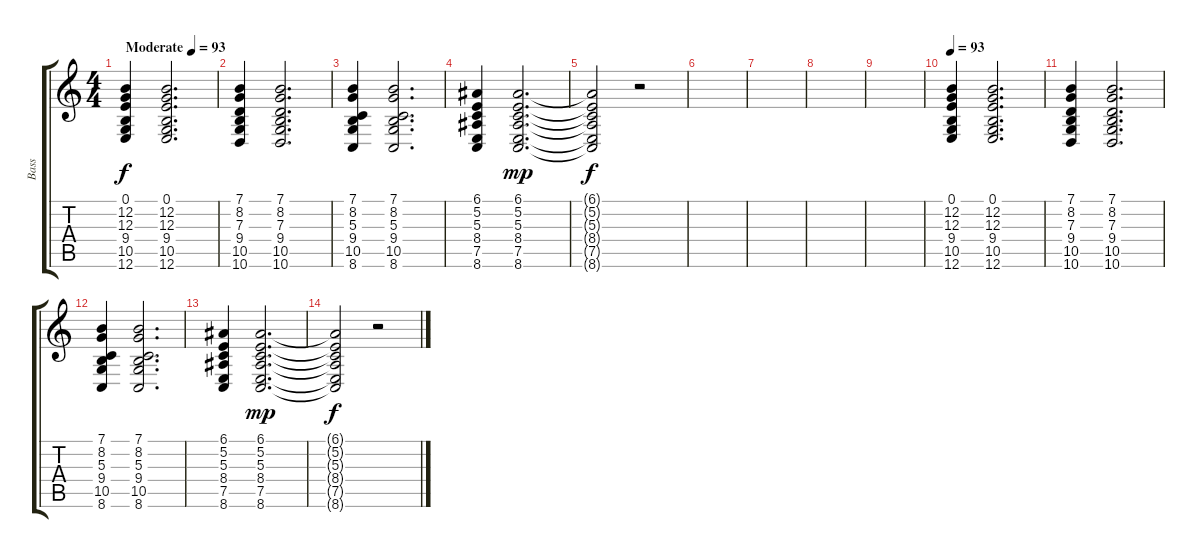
\track ("Bass" "Bass") {instrument acousticgrandpiano}
\staff {score tabs}
\tuning (E4 B3 G3 D3 A2 E2) {hide}
\ts (4 4)
\tempo (93 "Moderate")
\clef g2
\ks c
(0.1 12.2 12.3 9.4 10.5 12.6).4{dy f instrument acousticgrandpiano} (0.1 12.2 12.3 9.4 10.5 12.6).2{d} |
(7.1 8.2 7.3 9.4 10.5 10.6).4 (7.1 8.2 7.3 9.4 10.5 10.6).2{d} |
(7.1 8.2 5.3 9.4 10.5 8.6).4 (7.1 8.2 5.3 9.4 10.5 8.6).2{d} |
(6.1 5.2 5.3 8.4 7.5 8.6).4 (6.1 5.2 5.3 8.4 7.5 8.6).2{d dy mp} |
(6.1{t} 5.2{t} 5.3{t} 8.4{t} 7.5{t} 8.6{t}).2{dy f} r.2 |
|
|
|
|
\tempo 93
(0.1 12.2 12.3 9.4 10.5 12.6).4 (0.1 12.2 12.3 9.4 10.5 12.6).2{d} |
(7.1 8.2 7.3 9.4 10.5 10.6).4 (7.1 8.2 7.3 9.4 10.5 10.6).2{d} |
(7.1 8.2 5.3 9.4 10.5 8.6).4 (7.1 8.2 5.3 9.4 10.5 8.6).2{d} |
(6.1 5.2 5.3 8.4 7.5 8.6).4 (6.1 5.2 5.3 8.4 7.5 8.6).2{d dy mp} |
(6.1{t} 5.2{t} 5.3{t} 8.4{t} 7.5{t} 8.6{t}).2{dy f} r.2
